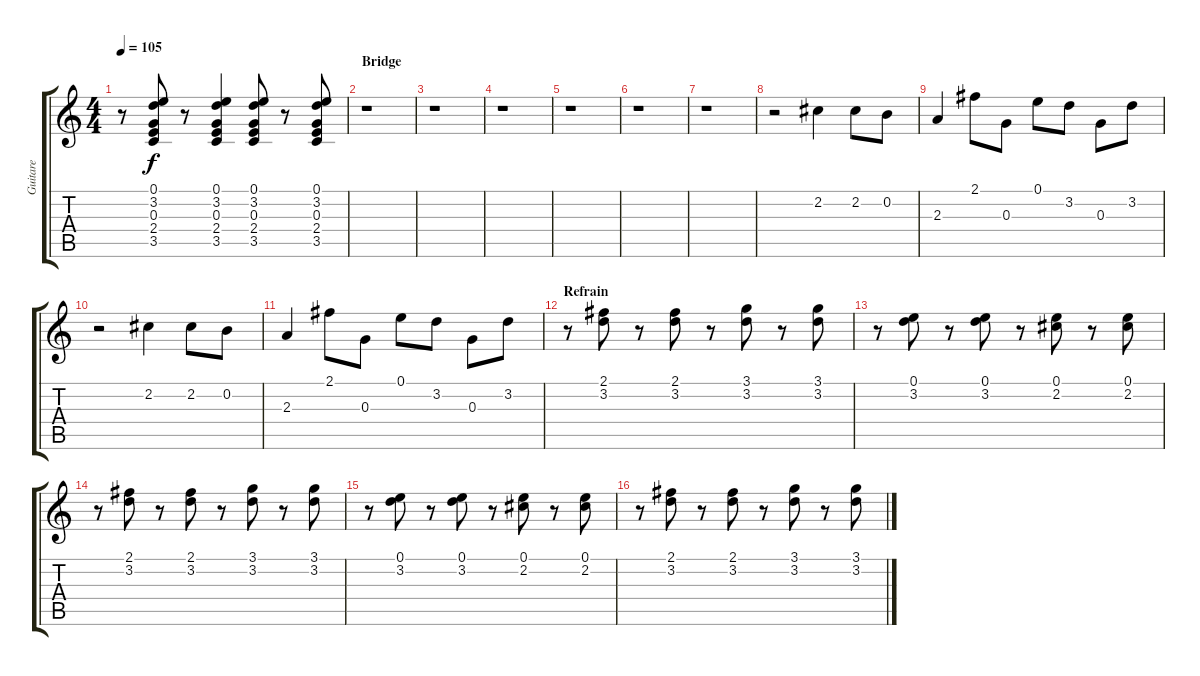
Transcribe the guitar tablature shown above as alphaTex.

\track ("Guitare" "Guitare") {instrument acousticguitarnylon}
\staff {score tabs}
\tuning (E4 B3 G3 D3 A2 E2) {hide}
\ts (4 4)
\tempo 105
\clef g2
\ks c
r.8{dy f} (0.1 3.2 0.3 2.4 3.5).8 r.8 (0.1 3.2 0.3 2.4 3.5).4 (0.1 3.2 0.3 2.4 3.5).8 r.8 (0.1 3.2 0.3 2.4 3.5).8 |
\section ("" "Bridge")
r.1 |
r.1 |
r.1 |
r.1 |
r.1 |
r.1 |
r.2 2.2.4 2.2.8 0.2.8 |
2.3.4 2.1.8 0.3.8 0.1.8 3.2.8 0.3.8 3.2.8 |
r.2 2.2.4 2.2.8 0.2.8 |
2.3.4 2.1.8 0.3.8 0.1.8 3.2.8 0.3.8 3.2.8 |
\section ("" "Refrain")
r.8{volume 10} (2.1 3.2).8 r.8 (2.1 3.2).8 r.8 (3.1 3.2).8 r.8 (3.1 3.2).8 |
r.8 (0.1 3.2).8 r.8 (0.1 3.2).8 r.8 (0.1 2.2).8 r.8 (0.1 2.2).8 |
r.8 (2.1 3.2).8 r.8 (2.1 3.2).8 r.8 (3.1 3.2).8 r.8 (3.1 3.2).8 |
r.8 (0.1 3.2).8 r.8 (0.1 3.2).8 r.8 (0.1 2.2).8 r.8 (0.1 2.2).8 |
r.8{volume 10} (2.1 3.2).8 r.8 (2.1 3.2).8 r.8 (3.1 3.2).8 r.8 (3.1 3.2).8
